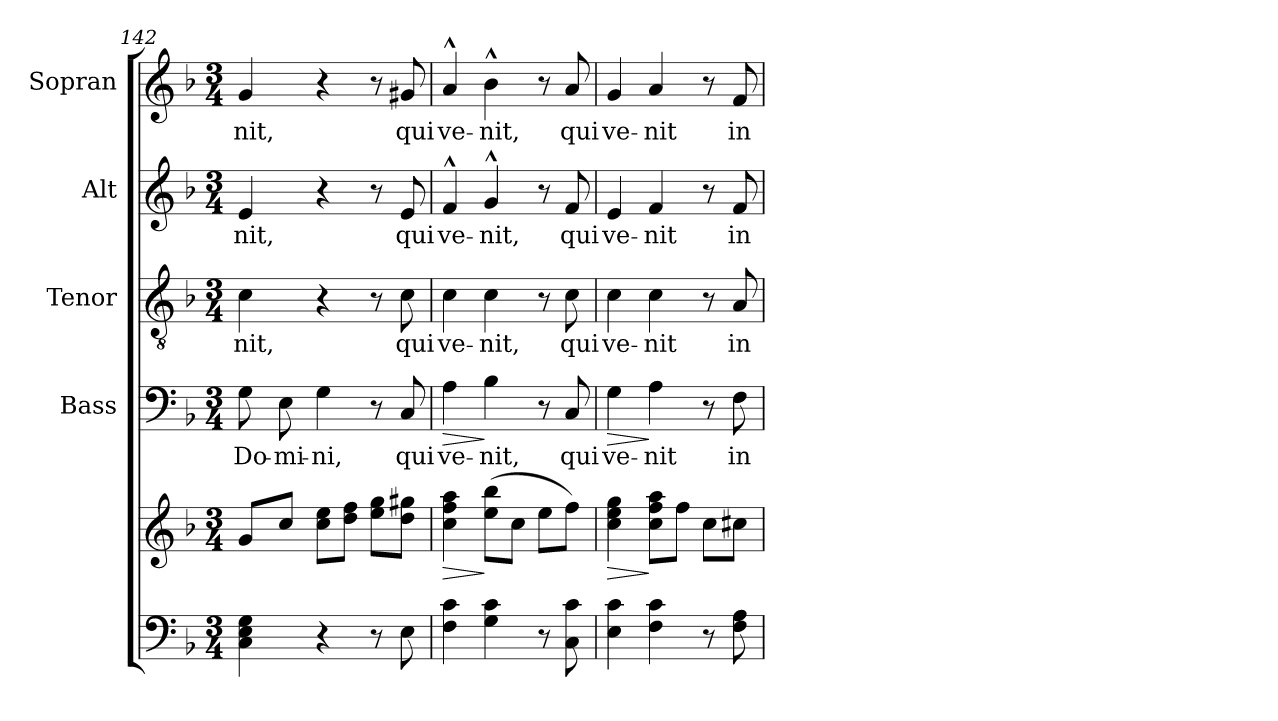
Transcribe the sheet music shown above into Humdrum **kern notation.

**kern	**kern	**dynam	**kern	**text	**dynam	**kern	**text	**kern	**text	**kern	**text
*part5	*part5	*part5	*part4	*part4	*part4	*part3	*part3	*part2	*part2	*part1	*part1
*staff6	*staff5	*staff5/6	*staff4	*staff4	*staff4	*staff3	*staff3	*staff2	*staff2	*staff1	*staff1
*	*	*	*I"Bass	*	*	*I"Tenor	*	*I"Alt	*	*I"Sopran	*
*	*	*	*I'B.	*	*	*I'T.	*	*I'A.	*	*I'S.	*
*clefF4	*clefG2	*	*clefF4	*	*	*clefGv2	*	*clefG2	*	*clefG2	*
*k[b-]	*k[b-]	*	*k[b-]	*	*	*k[b-]	*	*k[b-]	*	*k[b-]	*
*F:	*F:	*	*F:	*	*	*F:	*	*F:	*	*F:	*
*M3/4	*M3/4	*	*M3/4	*	*	*M3/4	*	*M3/4	*	*M3/4	*
=142	=142	=142	=142	=142	=142	=142	=142	=142	=142	=142	=142
!	!	!	!	!LO:LY:b	!	!	!LO:LY:b	!	!LO:LY:b	!	!LO:LY:b
4C\ 4E\ 4G\	8g/L	.	8G\	Do-	.	4c\	-nit,	4e/	-nit,	4g/	-nit,
!	!	!	!	!LO:LY:b	!	!	!	!	!	!	!
.	8cc/J	.	8E\	-mi-	.	.	.	.	.	.	.
!	!	!	!	!LO:LY:b	!	!	!	!	!	!	!
4r	8cc\ 8ee\L	.	4G\	-ni,	.	4r	.	4r	.	4r	.
.	8dd\ 8ff\J	.	.	.	.	.	.	.	.	.	.
8r	8ee\ 8gg\L	.	8r	.	.	8r	.	8r	.	8r	.
!	!	!	!	!LO:LY:b	!	!	!LO:LY:b	!	!LO:LY:b	!	!LO:LY:b
8E\	8dd\ 8gg#X\J	.	8C/	qui	.	8c\	qui	8e/	qui	8g#X/	qui
!!LO:LB:g=z
=143	=143	=143	=143	=143	=143	=143	=143	=143	=143	=143	=143
!	!	!LO:HP:b	!	!LO:LY:b	!LO:HP:b	!	!LO:LY:b	!	!LO:LY:b	!	!LO:LY:b
4F\ 4c\	4cc\ 4ff\ 4aa\	>	4A\	ve-	>	4c\	ve-	4f^^>/	ve-	4a^^>/	ve-
!	!	!	!	!LO:LY:b	!	!	!LO:LY:b	!	!LO:LY:b	!	!LO:LY:b
4G\ 4c\	(>8ee\ 8bb-\L	]	4B-\	-nit,	]	4c\	-nit,	4g^^>/	-nit,	4b-^^>\	-nit,
.	8cc\J	.	.	.	.	.	.	.	.	.	.
8r	8ee\L	.	8r	.	.	8r	.	8r	.	8r	.
!	!	!	!	!LO:LY:b	!	!	!LO:LY:b	!	!LO:LY:b	!	!LO:LY:b
8C\ 8c\	8ff\J)	.	8C/	qui	.	8c\	qui	8f/	qui	8a/	qui
=144	=144	=144	=144	=144	=144	=144	=144	=144	=144	=144	=144
!	!	!LO:HP:b	!	!LO:LY:b	!LO:HP:b	!	!LO:LY:b	!	!LO:LY:b	!	!LO:LY:b
4E\ 4c\	4cc\ 4ee\ 4gg\	>	4G\	ve-	>	4c\	ve-	4e/	ve-	4g/	ve-
!	!	!	!	!LO:LY:b	!	!	!LO:LY:b	!	!LO:LY:b	!	!LO:LY:b
4F\ 4c\	8cc\ 8ff\ 8aa\L	]	4A\	-nit	]	4c\	-nit	4f/	-nit	4a/	-nit
.	8ff\J	.	.	.	.	.	.	.	.	.	.
8r	8cc\L	.	8r	.	.	8r	.	8r	.	8r	.
!	!	!	!	!LO:LY:b	!	!	!LO:LY:b	!	!LO:LY:b	!	!LO:LY:b
8F\ 8A\	8cc#X\J	.	8F\	in	.	8A/	in	8f/	in	8f/	in
=	=	=	=	=	=	=	=	=	=	=	=
*-	*-	*-	*-	*-	*-	*-	*-	*-	*-	*-	*-
